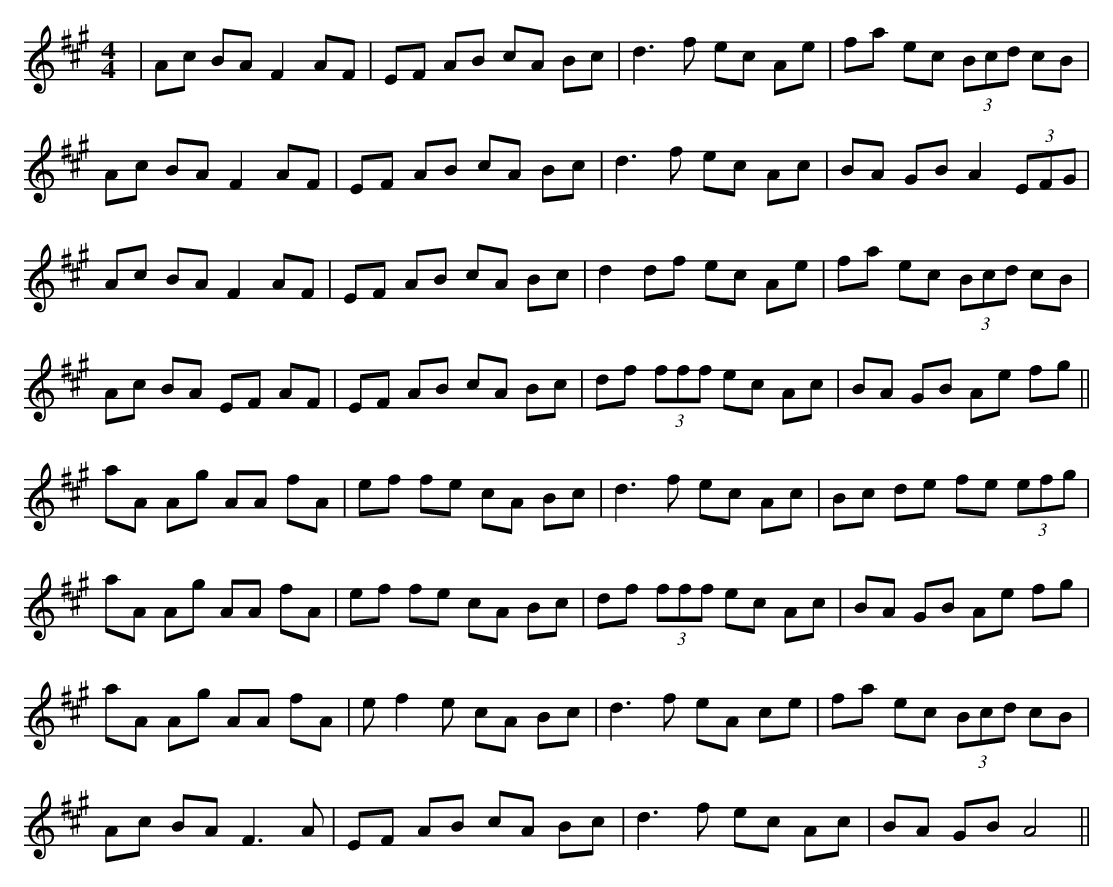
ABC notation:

X:1
M:4/4
K:A
|Ac BA F2 AF|EF AB cA Bc|d3 f ec Ae|fa ec (3Bcd cB|
Ac BA F2 AF|EF AB cA Bc|d3 f ec Ac|BA GB A2 (3EFG|
Ac BA F2 AF|EF AB cA Bc|d2 df ec Ae|fa ec (3Bcd cB|
Ac BA EF AF|EF AB cA Bc|df (3fff ec Ac|BA GB Ae fg||
aA Ag AA fA|ef fe cA Bc|d3 f ec Ac|Bc de fe (3efg|
aA Ag AA fA|ef fe cA Bc|df (3fff ec Ac|BA GB Ae fg|
aA Ag AA fA|e f2 e cA Bc|d3 f eA ce|fa ec (3Bcd cB|
Ac BA F3 A|EF AB cA Bc|d3 f ec Ac|BA GB A4||
